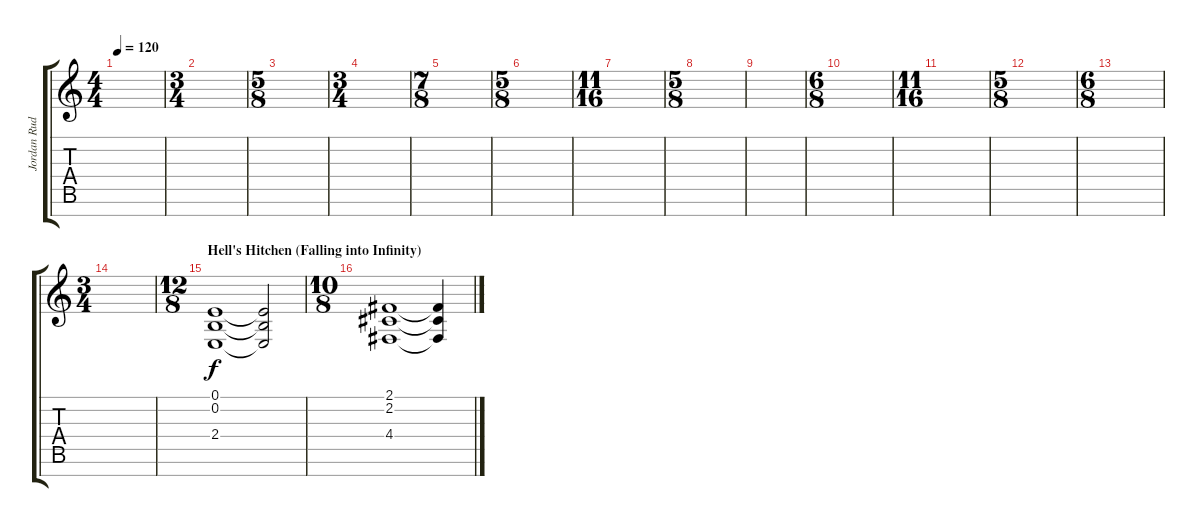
\track ("Jordan Rudess Fill" "Jordan Rud") {instrument synthstrings2}
\staff {score tabs}
\tuning (E4 B3 G3 D3 A2 E2 B1) {hide}
\ts (4 4)
\tempo 120
\clef g2
\ks c
|
\ts (3 4)
|
\ts (5 8)
|
\ts (3 4)
|
\ts (7 8)
|
\ts (5 8)
|
\ts (11 16)
|
\ts (5 8)
|
|
\ts (6 8)
|
\ts (11 16)
|
\ts (5 8)
|
\ts (6 8)
|
\ts (3 4)
|
\ts (12 8)
\section ("" "Hell's Hitchen (Falling into Infinity)")
(0.1 0.2 2.4).1{volume 9 instrument stringensemble1} (0.1{t} 0.2{t} 2.4{t}).2 |
\ts (10 8)
(2.1 2.2 4.4).1 (2.1{t} 2.2{t} 4.4{t}).4
